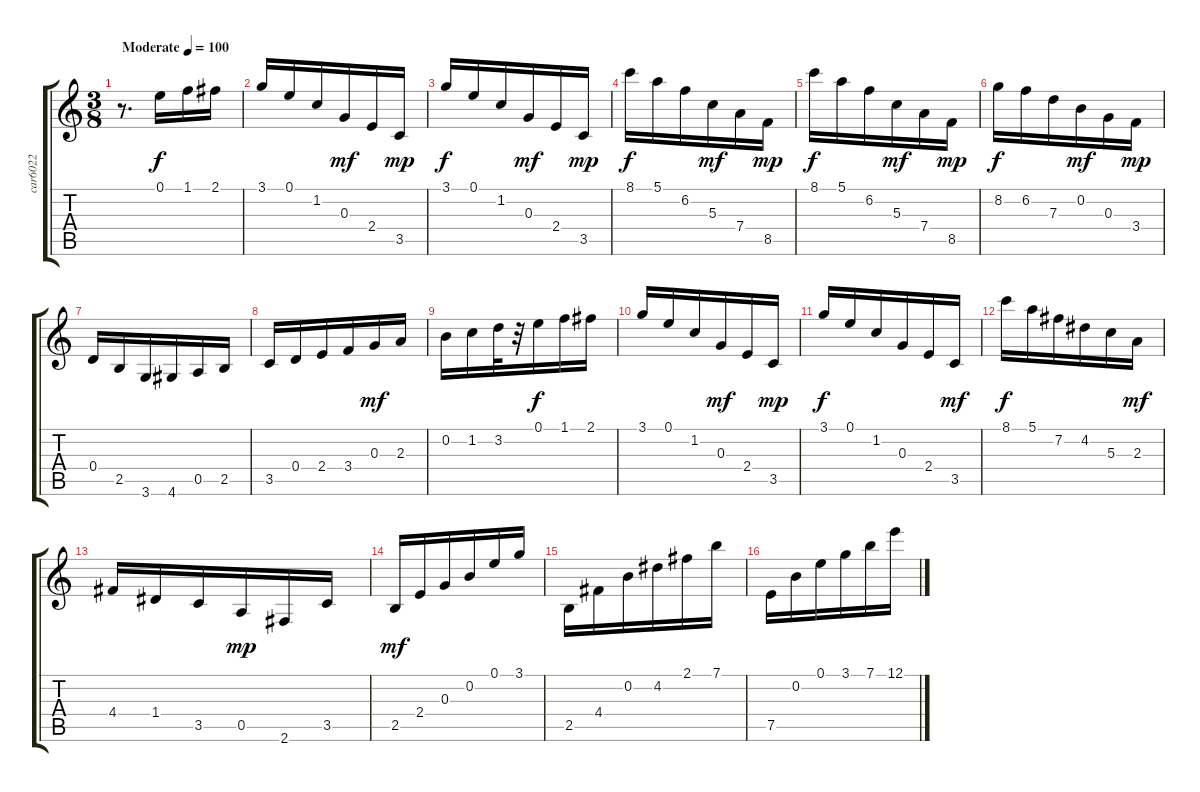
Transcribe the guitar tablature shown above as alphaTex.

\track ("car6022             " "car6022   ") {instrument acousticguitarnylon}
\staff {score tabs}
\tuning (E4 B3 G3 D3 A2 E2) {hide}
\ts (3 8)
\tempo (100 "Moderate")
\clef g2
\ks c
r.8{d dy f instrument acousticguitarnylon} 0.1.16 1.1.16 2.1.16 |
3.1.16 0.1.16 1.2.16 0.3.16{dy mf} 2.4.16 3.5.16{dy mp} |
3.1.16{dy f} 0.1.16 1.2.16 0.3.16{dy mf} 2.4.16 3.5.16{dy mp} |
8.1.16{dy f} 5.1.16 6.2.16 5.3.16{dy mf} 7.4.16 8.5.16{dy mp} |
8.1.16{dy f} 5.1.16 6.2.16 5.3.16{dy mf} 7.4.16 8.5.16{dy mp} |
8.2.16{dy f} 6.2.16 7.3.16 0.2.16{dy mf} 0.3.16 3.4.16{dy mp} |
0.4.16 2.5.16 3.6.16 4.6.16 0.5.16 2.5.16 |
3.5.16 0.4.16 2.4.16 3.4.16 0.3.16{dy mf} 2.3.16 |
0.2.16 1.2.16 3.2.32 r.32 0.1.16{dy f} 1.1.16 2.1.16 |
3.1.16 0.1.16 1.2.16 0.3.16{dy mf} 2.4.16 3.5.16{dy mp} |
3.1.16{dy f} 0.1.16 1.2.16 0.3.16 2.4.16 3.5.16{dy mf} |
8.1.16{dy f} 5.1.16 7.2.16 4.2.16 5.3.16 2.3.16{dy mf} |
4.4.16 1.4.16 3.5.16 0.5.16{dy mp} 2.6.16 3.5.16 |
2.5.16{dy mf} 2.4.16 0.3.16 0.2.16 0.1.16 3.1.16 |
2.5.16 4.4.16 0.2.16 4.2.16 2.1.16 7.1.16 |
7.5.16 0.2.16 0.1.16 3.1.16 7.1.16 12.1.16
